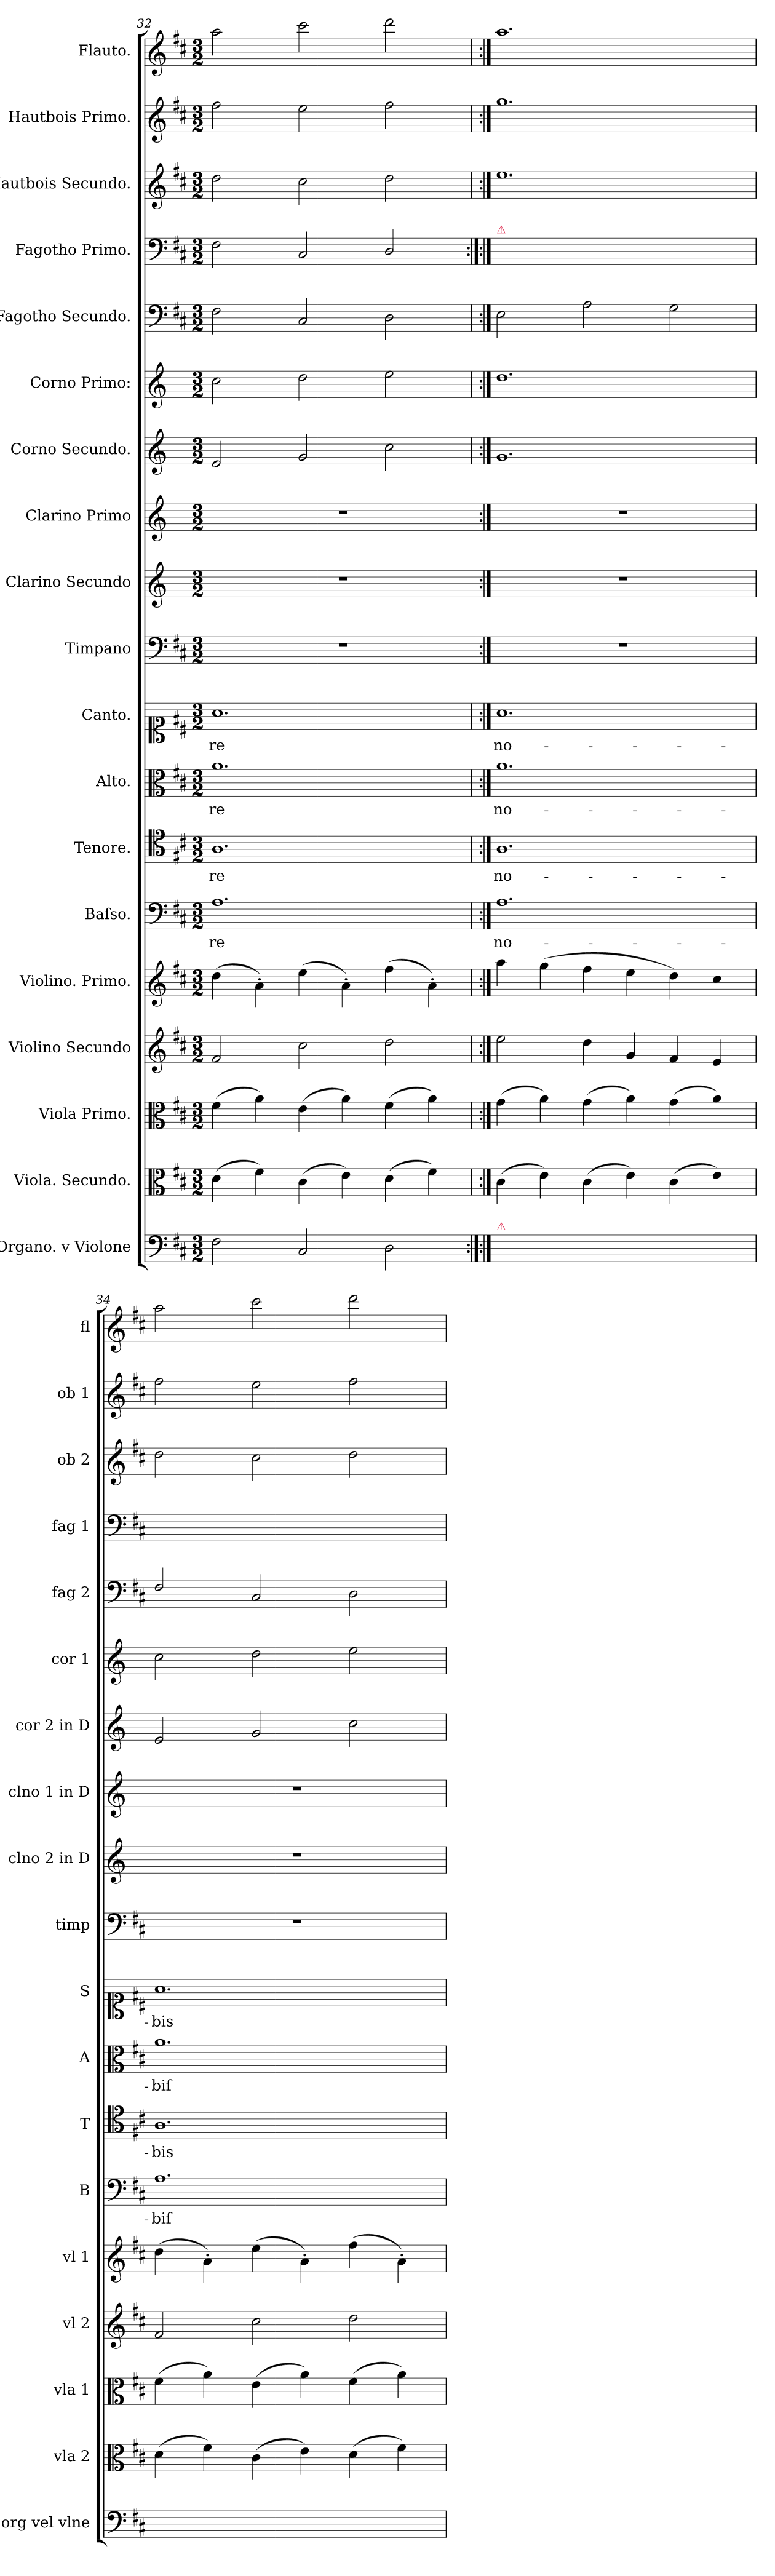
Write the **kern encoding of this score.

**kern	**kern	**kern	**kern	**kern	**kern	**text	**kern	**text	**kern	**text	**kern	**text	**kern	**kern	**kern	**kern	**kern	**kern	**kern	**kern	**kern	**kern
*part19	*part18	*part17	*part16	*part15	*part14	*part14	*part13	*part13	*part12	*part12	*part11	*part11	*part10	*part9	*part8	*part7	*part6	*part5	*part4	*part3	*part2	*part1
*staff19	*staff18	*staff17	*staff16	*staff15	*staff14	*staff14	*staff13	*staff13	*staff12	*staff12	*staff11	*staff11	*staff10	*staff9	*staff8	*staff7	*staff6	*staff5	*staff4	*staff3	*staff2	*staff1
*I"Organo. v Violone	*I"Viola. Secundo.	*I"Viola Primo.	*I"Violino Secundo	*I"Violino. Primo.	*I"Baſso.	*	*I"Tenore.	*	*I"Alto.	*	*I"Canto.	*	*I"Timpano	*I"Clarino Secundo	*I"Clarino Primo	*I"Corno Secundo.	*I"Corno Primo:	*I"Fagotho Secundo.	*I"Fagotho Primo.	*I"Hautbois Secundo.	*I"Hautbois Primo.	*I"Flauto.
*I'org vel vlne	*I'vla 2	*I'vla 1	*I'vl 2	*I'vl 1	*I'B	*	*I'T	*	*I'A	*	*I'S	*	*I'timp	*I'clno 2 in D	*I'clno 1 in D	*I'cor 2 in D	*I'cor 1	*I'fag 2	*I'fag 1	*I'ob 2	*I'ob 1	*I'fl
*clefF4	*clefC3	*clefC3	*clefG2	*clefG2	*clefF4	*	*clefC4	*	*clefC3	*	*clefC1	*	*clefF4	*clefG2	*clefG2	*clefG2	*clefG2	*clefF4	*clefF4	*clefG2	*clefG2	*clefG2
*	*	*	*	*	*	*	*	*	*	*	*	*	*	*ITrd-1c-2	*ITrd-1c-2	*ITrd-1c-2	*ITrd-1c-2	*	*	*	*	*
*k[f#c#]	*k[f#c#]	*k[f#c#]	*k[f#c#]	*k[f#c#]	*k[f#c#]	*	*k[f#c#]	*	*k[f#c#]	*	*k[f#c#]	*	*k[f#c#]	*k[f#c#]	*k[f#c#]	*k[f#c#]	*k[f#c#]	*k[f#c#]	*k[f#c#]	*k[f#c#]	*k[f#c#]	*k[f#c#]
*D:	*D:	*D:	*D:	*D:	*D:	*	*D:	*	*D:	*	*D:	*	*D:	*D:	*D:	*D:	*D:	*D:	*D:	*D:	*D:	*D:
*M3/2	*M3/2	*M3/2	*M3/2	*M3/2	*M3/2	*	*M3/2	*	*M3/2	*	*M3/2	*	*M3/2	*M3/2	*M3/2	*M3/2	*M3/2	*M3/2	*M3/2	*M3/2	*M3/2	*M3/2
=32	=32	=32	=32	=32	=32	=32	=32	=32	=32	=32	=32	=32	=32	=32	=32	=32	=32	=32	=32	=32	=32	=32
2F#\	(4d\	(4f#\	2f#/	(4dd\	1.A	-re	1.A	-re	1.a	-re	1.a	-re	1.r	1.r	1.r	2f#/	2dd\	2F#\	2F#\	2dd\	2ff#\	2aa\
.	4f#\)	4a\)	.	4a'\)	.	.	.	.	.	.	.	.	.	.	.	.	.	.	.	.	.	.
2C#/	(4c#\	(4e\	2cc#\	(4ee\	.	.	.	.	.	.	.	.	.	.	.	2a/	2ee\	2C#/	2C#/	2cc#\	2ee\	2ccc#\
.	4e\)	4a\)	.	4a'\)	.	.	.	.	.	.	.	.	.	.	.	.	.	.	.	.	.	.
2D\	(4d\	(4f#\	2dd\	(4ff#\	.	.	.	.	.	.	.	.	.	.	.	2dd\	2ff#\	2D\	2D/	2dd\	2ff#\	2ddd\
.	4f#\)	4a\)	.	4a'\)	.	.	.	.	.	.	.	.	.	.	.	.	.	.	.	.	.	.
=33:|!	=33	=33	=33	=33	=33	=33	=33	=33	=33	=33	=33	=33	=33	=33	=33	=33	=33	=33	=33:|!	=33	=33	=33
!	!	!	!	!	!	!	!	!	!	!	!	!	!	!	!	!	!	!	!LO:TX:a:color=crimson:t=⚠	!	!	!
!LO:TX:a:color=crimson:t=⚠	!	!	!	!	!	!	!	!	!	!	!	!	!	!	!	!	!	!	!	!	!	!
2E\yy	(4c#\	(4g\	2ee\	4aa\	1.A	no-	1.A	no-	1.a	no-	1.a	no-	1.r	1.r	1.r	1.a	1.ee	2E\	2E\yy	1.ee	1.gg	1.aa
.	4e\)	4a\)	.	(4gg\	.	.	.	.	.	.	.	.	.	.	.	.	.	.	.	.	.	.
2A\yy	(4c#\	(4g\	4dd\	4ff#\	.	.	.	.	.	.	.	.	.	.	.	.	.	2A\	2A\yy	.	.	.
.	4e\)	4a\)	4g/	4ee\	.	.	.	.	.	.	.	.	.	.	.	.	.	.	.	.	.	.
2Gn\yy	(4c#\	(4g\	4f#/	4dd\)	.	.	.	.	.	.	.	.	.	.	.	.	.	2G\	2Gn\yy	.	.	.
.	4e\)	4a\)	4e/	4cc#\	.	.	.	.	.	.	.	.	.	.	.	.	.	.	.	.	.	.
=34	=34	=34	=34	=34	=34	=34	=34	=34	=34	=34	=34	=34	=34	=34	=34	=34	=34	=34	=34	=34	=34	=34
2F#\yy	(4d\	(4f#\	2f#/	(4dd\	1.A	-biſ	1.A	-bis	1.a	-biſ	1.a	-bis	1.r	1.r	1.r	2f#/	2dd\	2F#/	2F#\yy	2dd\	2ff#\	2aa\
.	4f#\)	4a\)	.	4a'\)	.	.	.	.	.	.	.	.	.	.	.	.	.	.	.	.	.	.
2C#/yy	(4c#\	(4e\	2cc#\	(4ee\	.	.	.	.	.	.	.	.	.	.	.	2a/	2ee\	2C#/	2C#/yy	2cc#\	2ee\	2ccc#\
.	4e\)	4a\)	.	4a'\)	.	.	.	.	.	.	.	.	.	.	.	.	.	.	.	.	.	.
2D\yy	(4d\	(4f#\	2dd\	(4ff#\	.	.	.	.	.	.	.	.	.	.	.	2dd\	2ff#\	2D\	2D/yy	2dd\	2ff#\	2ddd\
.	4f#\)	4a\)	.	4a'\)	.	.	.	.	.	.	.	.	.	.	.	.	.	.	.	.	.	.
=	=	=	=	=	=	=	=	=	=	=	=	=	=	=	=	=	=	=	=	=	=	=
*-	*-	*-	*-	*-	*-	*-	*-	*-	*-	*-	*-	*-	*-	*-	*-	*-	*-	*-	*-	*-	*-	*-
